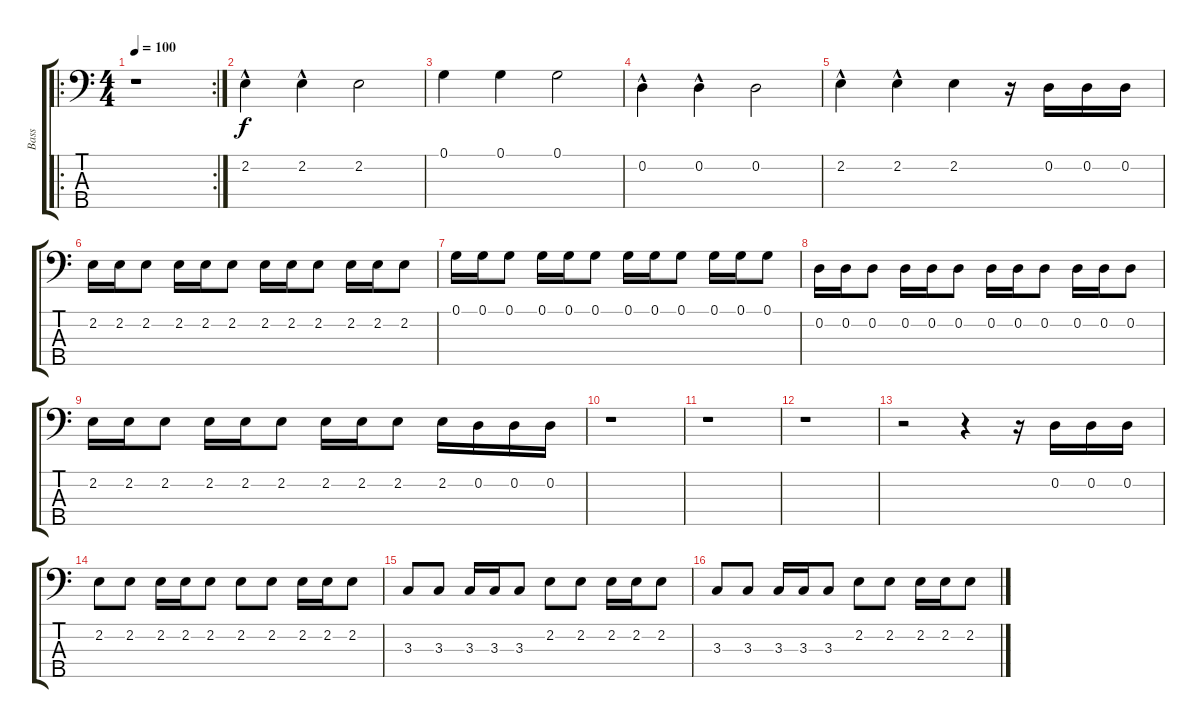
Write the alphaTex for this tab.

\track ("Bass" "Bass") {instrument electricbassfinger}
\staff {score tabs}
\tuning (G2 D2 A1 E1 B0) {hide}
\ro
\rc 2
\ts (4 4)
\tempo 100
\clef f4
\ks c
r.1{dy f instrument electricbassfinger} |
2.2{hac}.4 2.2{hac}.4 2.2.2 |
0.1.4 0.1.4 0.1.2 |
0.2{hac}.4 0.2{hac}.4 0.2.2 |
2.2{hac}.4 2.2{hac}.4 2.2.4 r.16 0.2.16{instrument slapbass1} 0.2.16 0.2.16 |
2.2.16{instrument electricbassfinger} 2.2.16 2.2.8 2.2.16 2.2.16 2.2.8 2.2.16 2.2.16 2.2.8 2.2.16 2.2.16 2.2.8 |
0.1.16 0.1.16 0.1.8 0.1.16 0.1.16 0.1.8 0.1.16 0.1.16 0.1.8 0.1.16 0.1.16 0.1.8 |
0.2.16 0.2.16 0.2.8 0.2.16 0.2.16 0.2.8 0.2.16 0.2.16 0.2.8 0.2.16 0.2.16 0.2.8 |
2.2.16 2.2.16 2.2.8 2.2.16 2.2.16 2.2.8 2.2.16 2.2.16 2.2.8 2.2.16 0.2.16{instrument slapbass1} 0.2.16 0.2.16 |
r.1 |
r.1 |
r.1 |
r.2 r.4 r.16 0.2.16 0.2.16 0.2.16 |
2.2.8{instrument electricbassfinger} 2.2.8 2.2.16 2.2.16 2.2.8 2.2.8 2.2.8 2.2.16 2.2.16 2.2.8 |
3.3.8 3.3.8 3.3.16 3.3.16 3.3.8 2.2.8 2.2.8 2.2.16 2.2.16 2.2.8 |
3.3.8 3.3.8 3.3.16 3.3.16 3.3.8 2.2.8 2.2.8 2.2.16 2.2.16 2.2.8
